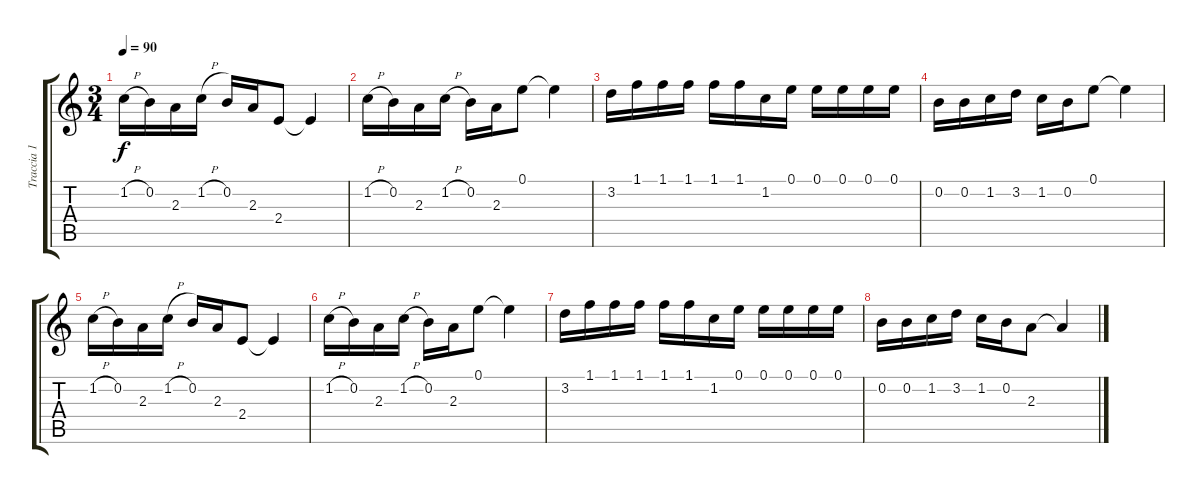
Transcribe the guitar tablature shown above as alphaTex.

\track ("Traccia 1" "Traccia 1") {instrument acousticguitarsteel}
\staff {score tabs}
\tuning (E4 B3 G3 D3 A2 E2) {hide}
\ts (3 4)
\tempo 90
\clef g2
\ks c
1.2{h}.16{dy f instrument acousticguitarsteel} 0.2.16 2.3.16 1.2{h}.16 0.2.16 2.3.16 2.4.8 2.4{t}.4 |
1.2{h}.16 0.2.16 2.3.16 1.2{h}.16 0.2.16 2.3.16 0.1.8 0.1{t}.4 |
3.2.16 1.1.16 1.1.16 1.1.16 1.1.16 1.1.16 1.2.16 0.1.16 0.1.16 0.1.16 0.1.16 0.1.16 |
0.2.16 0.2.16 1.2.16 3.2.16 1.2.16 0.2.16 0.1.8 0.1{t}.4 |
1.2{h}.16 0.2.16 2.3.16 1.2{h}.16 0.2.16 2.3.16 2.4.8 2.4{t}.4 |
1.2{h}.16 0.2.16 2.3.16 1.2{h}.16 0.2.16 2.3.16 0.1.8 0.1{t}.4 |
3.2.16 1.1.16 1.1.16 1.1.16 1.1.16 1.1.16 1.2.16 0.1.16 0.1.16 0.1.16 0.1.16 0.1.16 |
0.2.16 0.2.16 1.2.16 3.2.16 1.2.16 0.2.16 2.3.8 2.3{t}.4
